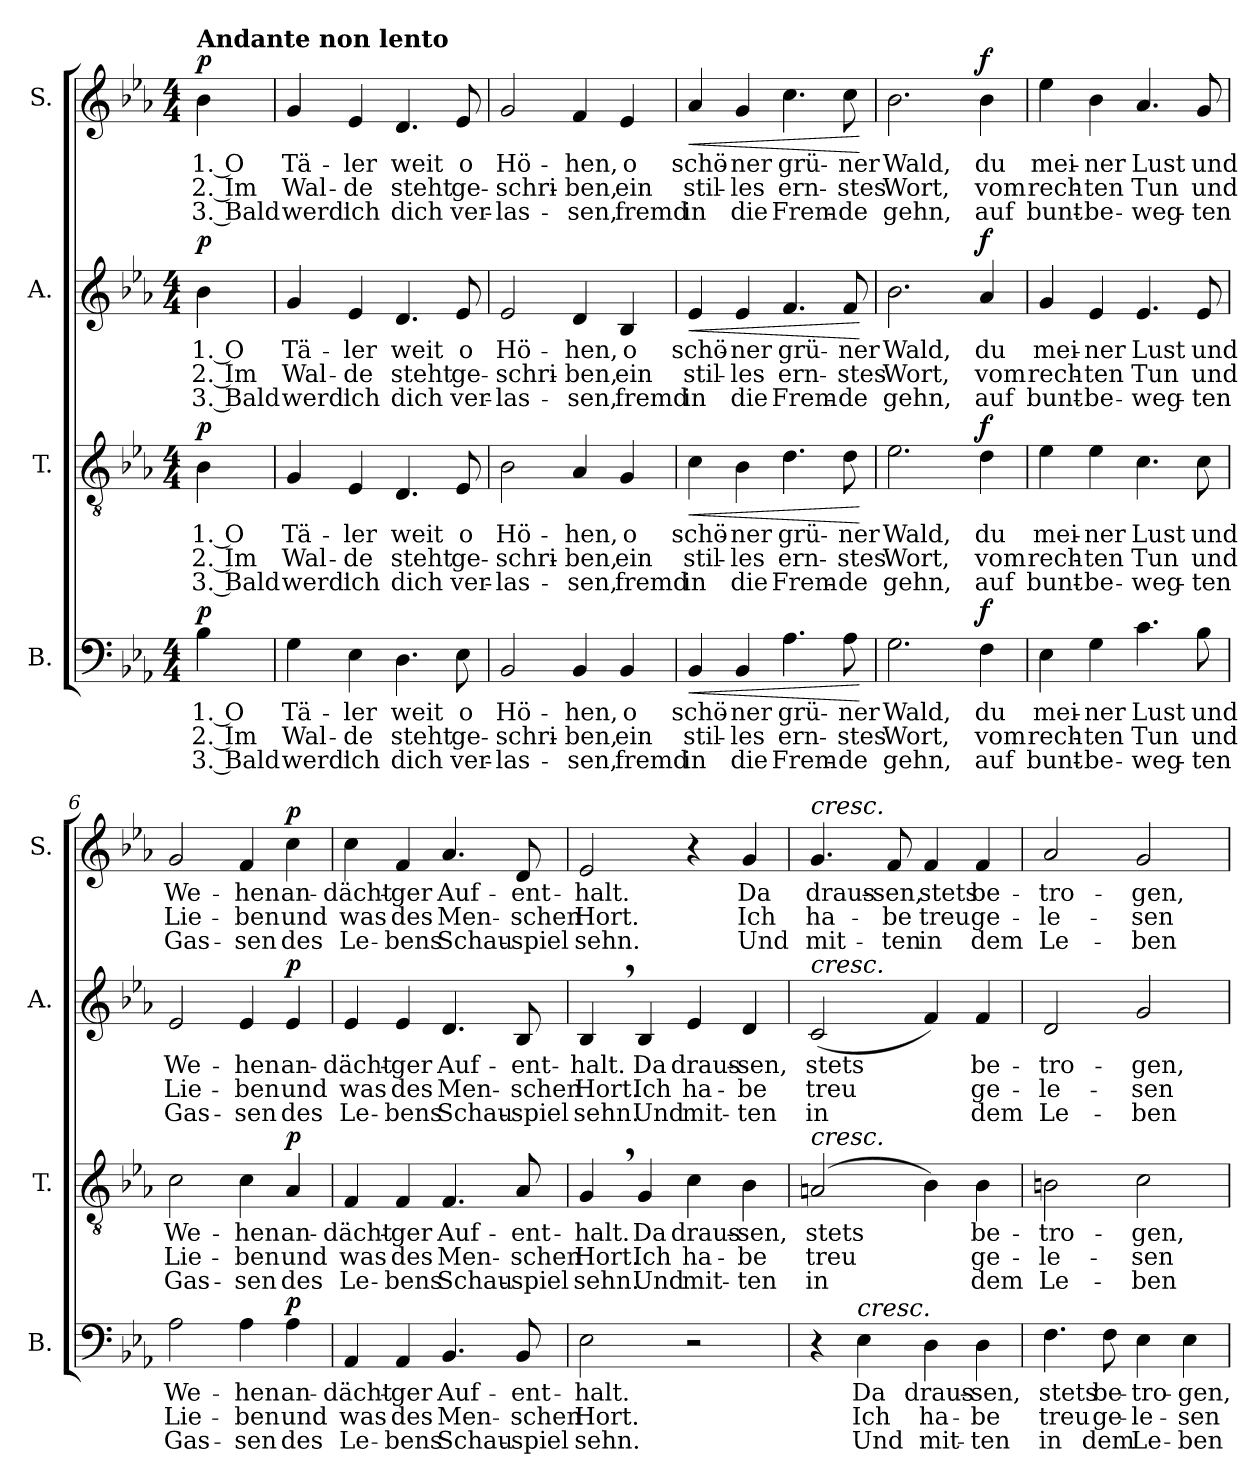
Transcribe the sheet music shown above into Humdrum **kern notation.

**kern	**text	**text	**text	**dynam	**kern	**text	**text	**text	**dynam	**kern	**text	**text	**text	**dynam	**kern	**text	**text	**text	**dynam
*part4	*part4	*part4	*part4	*part4	*part3	*part3	*part3	*part3	*part3	*part2	*part2	*part2	*part2	*part2	*part1	*part1	*part1	*part1	*part1
*staff4	*staff4	*staff4	*staff4	*staff4	*staff3	*staff3	*staff3	*staff3	*staff3	*staff2	*staff2	*staff2	*staff2	*staff2	*staff1	*staff1	*staff1	*staff1	*staff1
*I"B.	*	*	*	*	*I"T.	*	*	*	*	*I"A.	*	*	*	*	*I"S.	*	*	*	*
*I'B.	*	*	*	*	*I'T.	*	*	*	*	*I'A.	*	*	*	*	*I'S.	*	*	*	*
*clefF4	*	*	*	*	*clefGv2	*	*	*	*	*clefG2	*	*	*	*	*clefG2	*	*	*	*
*k[b-e-a-]	*	*	*	*	*k[b-e-a-]	*	*	*	*	*k[b-e-a-]	*	*	*	*	*k[b-e-a-]	*	*	*	*
*M4/4	*	*	*	*	*M4/4	*	*	*	*	*M4/4	*	*	*	*	*M4/4	*	*	*	*
=	=	=	=	=	=	=	=	=	=	=	=	=	=	=	=	=	=	=	=
!	!	!	!	!	!	!	!	!	!	!	!	!	!	!	!LO:TX:a:B:t=Andante non lento	!	!	!	!
!	!	!	!	!LO:DY:a	!	!	!	!	!LO:DY:a	!	!	!	!	!LO:DY:a	!	!	!	!	!LO:DY:a
4B-\	1. O	2. Im	3. Bald	p	4B-\	1. O	2. Im	3. Bald	p	4b-\	1. O	2. Im	3. Bald	p	4b-\	1. O	2. Im	3. Bald	p
=1	=1	=1	=1	=1	=1	=1	=1	=1	=1	=1	=1	=1	=1	=1	=1	=1	=1	=1	=1
4G\	Tä-	Wal-	werd'	.	4G/	Tä-	Wal-	werd'	.	4g/	Tä-	Wal-	werd'	.	4g/	Tä-	Wal-	werd'	.
4E-\	-ler	-de	ich	.	4E-/	-ler	-de	ich	.	4e-/	-ler	-de	ich	.	4e-/	-ler	-de	ich	.
4.D\	weit	steht	dich	.	4.D/	weit	steht	dich	.	4.d/	weit	steht	dich	.	4.d/	weit	steht	dich	.
8E-\	o	ge-	ver-	.	8E-/	o	ge-	ver-	.	8e-/	o	ge-	ver-	.	8e-/	o	ge-	ver-	.
=2	=2	=2	=2	=2	=2	=2	=2	=2	=2	=2	=2	=2	=2	=2	=2	=2	=2	=2	=2
2BB-/	Hö-	-schri-	-las-	.	2B-\	Hö-	-schri-	-las-	.	2e-/	Hö-	-schri-	-las-	.	2g/	Hö-	-schri-	-las-	.
4BB-/	-hen,	-ben,	-sen,	.	4A-/	-hen,	-ben,	-sen,	.	4d/	-hen,	-ben,	-sen,	.	4f/	-hen,	-ben,	-sen,	.
4BB-/	o	ein	fremd	.	4G/	o	ein	fremd	.	4B-/	o	ein	fremd	.	4e-/	o	ein	fremd	.
=3	=3	=3	=3	=3	=3	=3	=3	=3	=3	=3	=3	=3	=3	=3	=3	=3	=3	=3	=3
!	!	!	!	!LO:HP:b	!	!	!	!	!LO:HP:b	!	!	!	!	!LO:HP:b	!	!	!	!	!LO:HP:b
4BB-/	schö-	stil-	in	<	4c\	schö-	stil-	in	<	4e-/	schö-	stil-	in	<	4a-/	schö-	stil-	in	<
4BB-/	-ner	-les	die	.	4B-\	-ner	-les	die	.	4e-/	-ner	-les	die	.	4g/	-ner	-les	die	.
4.A-\	grü-	ern-	Frem-	.	4.d\	grü-	ern-	Frem-	.	4.f/	grü-	ern-	Frem-	.	4.cc\	grü-	ern-	Frem-	.
8A-\	-ner	-stes	-de	.	8d\	-ner	-stes	-de	.	8f/	-ner	-stes	-de	.	8cc\	-ner	-stes	-de	.
.	.	.	.	[	.	.	.	.	[	.	.	.	.	[	.	.	.	.	[
=4	=4	=4	=4	=4	=4	=4	=4	=4	=4	=4	=4	=4	=4	=4	=4	=4	=4	=4	=4
2.G\	Wald,	Wort,	gehn,	.	2.e-\	Wald,	Wort,	gehn,	.	2.b-\	Wald,	Wort,	gehn,	.	2.b-\	Wald,	Wort,	gehn,	.
!	!	!	!	!LO:DY:a	!	!	!	!	!LO:DY:a	!	!	!	!	!LO:DY:a	!	!	!	!	!LO:DY:a
4F\	du	vom	auf	f	4d\	du	vom	auf	f	4a-/	du	vom	auf	f	4b-\	du	vom	auf	f
=5	=5	=5	=5	=5	=5	=5	=5	=5	=5	=5	=5	=5	=5	=5	=5	=5	=5	=5	=5
4E-\	mei-	rech-	bunt-	.	4e-\	mei-	rech-	bunt-	.	4g/	mei-	rech-	bunt-	.	4ee-\	mei-	rech-	bunt-	.
4G\	-ner	-ten	-be-	.	4e-\	-ner	-ten	-be-	.	4e-/	-ner	-ten	-be-	.	4b-\	-ner	-ten	-be-	.
4.c\	Lust	Tun	-weg-	.	4.c\	Lust	Tun	-weg-	.	4.e-/	Lust	Tun	-weg-	.	4.a-/	Lust	Tun	-weg-	.
8B-\	und	und	-ten	.	8c\	und	und	-ten	.	8e-/	und	und	-ten	.	8g/	und	und	-ten	.
!!LO:LB:g=z
=6	=6	=6	=6	=6	=6	=6	=6	=6	=6	=6	=6	=6	=6	=6	=6	=6	=6	=6	=6
2A-\	We-	Lie-	Gas-	.	2c\	We-	Lie-	Gas-	.	2e-/	We-	Lie-	Gas-	.	2g/	We-	Lie-	Gas-	.
4A-\	-hen	-ben	-sen	.	4c\	-hen	-ben	-sen	.	4e-/	-hen	-ben	-sen	.	4f/	-hen	-ben	-sen	.
!	!	!	!	!LO:DY:a	!	!	!	!	!LO:DY:a	!	!	!	!	!LO:DY:a	!	!	!	!	!LO:DY:a
4A-\	an-	und	des	p	4A-/	an-	und	des	p	4e-/	an-	und	des	p	4cc\	an-	und	des	p
=7	=7	=7	=7	=7	=7	=7	=7	=7	=7	=7	=7	=7	=7	=7	=7	=7	=7	=7	=7
4AA-/	-dächt-	was	Le-	.	4F/	-dächt-	was	Le-	.	4e-/	-dächt-	was	Le-	.	4cc\	-dächt-	was	Le-	.
4AA-/	-ger	des	-bens	.	4F/	-ger	des	-bens	.	4e-/	-ger	des	-bens	.	4f/	-ger	des	-bens	.
4.BB-/	Auf-	Men-	Schau-	.	4.F/	Auf-	Men-	Schau-	.	4.d/	Auf-	Men-	Schau-	.	4.a-/	Auf-	Men-	Schau-	.
8BB-/	-ent-	-schen	-spiel	.	8A-/	-ent-	-schen	-spiel	.	8B-/	-ent-	-schen	-spiel	.	8d/	-ent-	-schen	-spiel	.
=8	=8	=8	=8	=8	=8	=8	=8	=8	=8	=8	=8	=8	=8	=8	=8	=8	=8	=8	=8
2E-\	-halt.	Hort.	sehn.	.	4G,/	-halt.	Hort.	sehn.	.	4B-,/	-halt.	Hort.	sehn.	.	2e-/	-halt.	Hort.	sehn.	.
.	.	.	.	.	4G/	Da	Ich	Und	.	4B-/	Da	Ich	Und	.	.	.	.	.	.
2r	.	.	.	.	4c\	draus-	ha-	mit-	.	4e-/	draus-	ha-	mit-	.	4r	.	.	.	.
.	.	.	.	.	4B-\	-sen,	-be	-ten	.	4d/	-sen,	-be	-ten	.	4g/	Da	Ich	Und	.
=9	=9	=9	=9	=9	=9	=9	=9	=9	=9	=9	=9	=9	=9	=9	=9	=9	=9	=9	=9
!	!	!	!	!	!	!	!	!	!	!	!	!	!	!	!LO:TX:a:i:t=cresc.	!	!	!	!
!	!	!	!	!	!	!	!	!	!	!LO:TX:a:i:t=cresc.	!	!	!	!	!	!	!	!	!
!	!	!	!	!	!LO:TX:a:i:t=cresc.	!	!	!	!	!	!	!	!	!	!	!	!	!	!
4r	.	.	.	.	(2An/	stets	treu	in	.	(2c/	stets	treu	in	.	4.g/	draus-	ha-	mit-	.
!LO:TX:a:i:t=cresc.	!	!	!	!	!	!	!	!	!	!	!	!	!	!	!	!	!	!	!
4E-\	Da	Ich	Und	.	.	.	.	.	.	.	.	.	.	.	.	.	.	.	.
.	.	.	.	.	.	.	.	.	.	.	.	.	.	.	8f/	-sen,	-be	-ten	.
4D\	draus-	ha-	mit-	.	4B-\)	.	.	.	.	4f/)	.	.	.	.	4f/	stets	treu	in	.
4D\	-sen,	-be	-ten	.	4B-\	be-	ge-	dem	.	4f/	be-	ge-	dem	.	4f/	be-	ge-	dem	.
=10	=10	=10	=10	=10	=10	=10	=10	=10	=10	=10	=10	=10	=10	=10	=10	=10	=10	=10	=10
4.F\	stets	treu	in	.	2Bn\	-tro-	-le-	Le-	.	2d/	-tro-	-le-	Le-	.	2a-/	-tro-	-le-	Le-	.
8F\	be-	ge-	dem	.	.	.	.	.	.	.	.	.	.	.	.	.	.	.	.
4E-\	-tro-	-le-	Le-	.	2c\	-gen,	-sen	-ben	.	2g/	-gen,	-sen	-ben	.	2g/	-gen,	-sen	-ben	.
4E-\	-gen,	-sen	-ben	.	.	.	.	.	.	.	.	.	.	.	.	.	.	.	.
=	=	=	=	=	=	=	=	=	=	=	=	=	=	=	=	=	=	=	=
*-	*-	*-	*-	*-	*-	*-	*-	*-	*-	*-	*-	*-	*-	*-	*-	*-	*-	*-	*-
